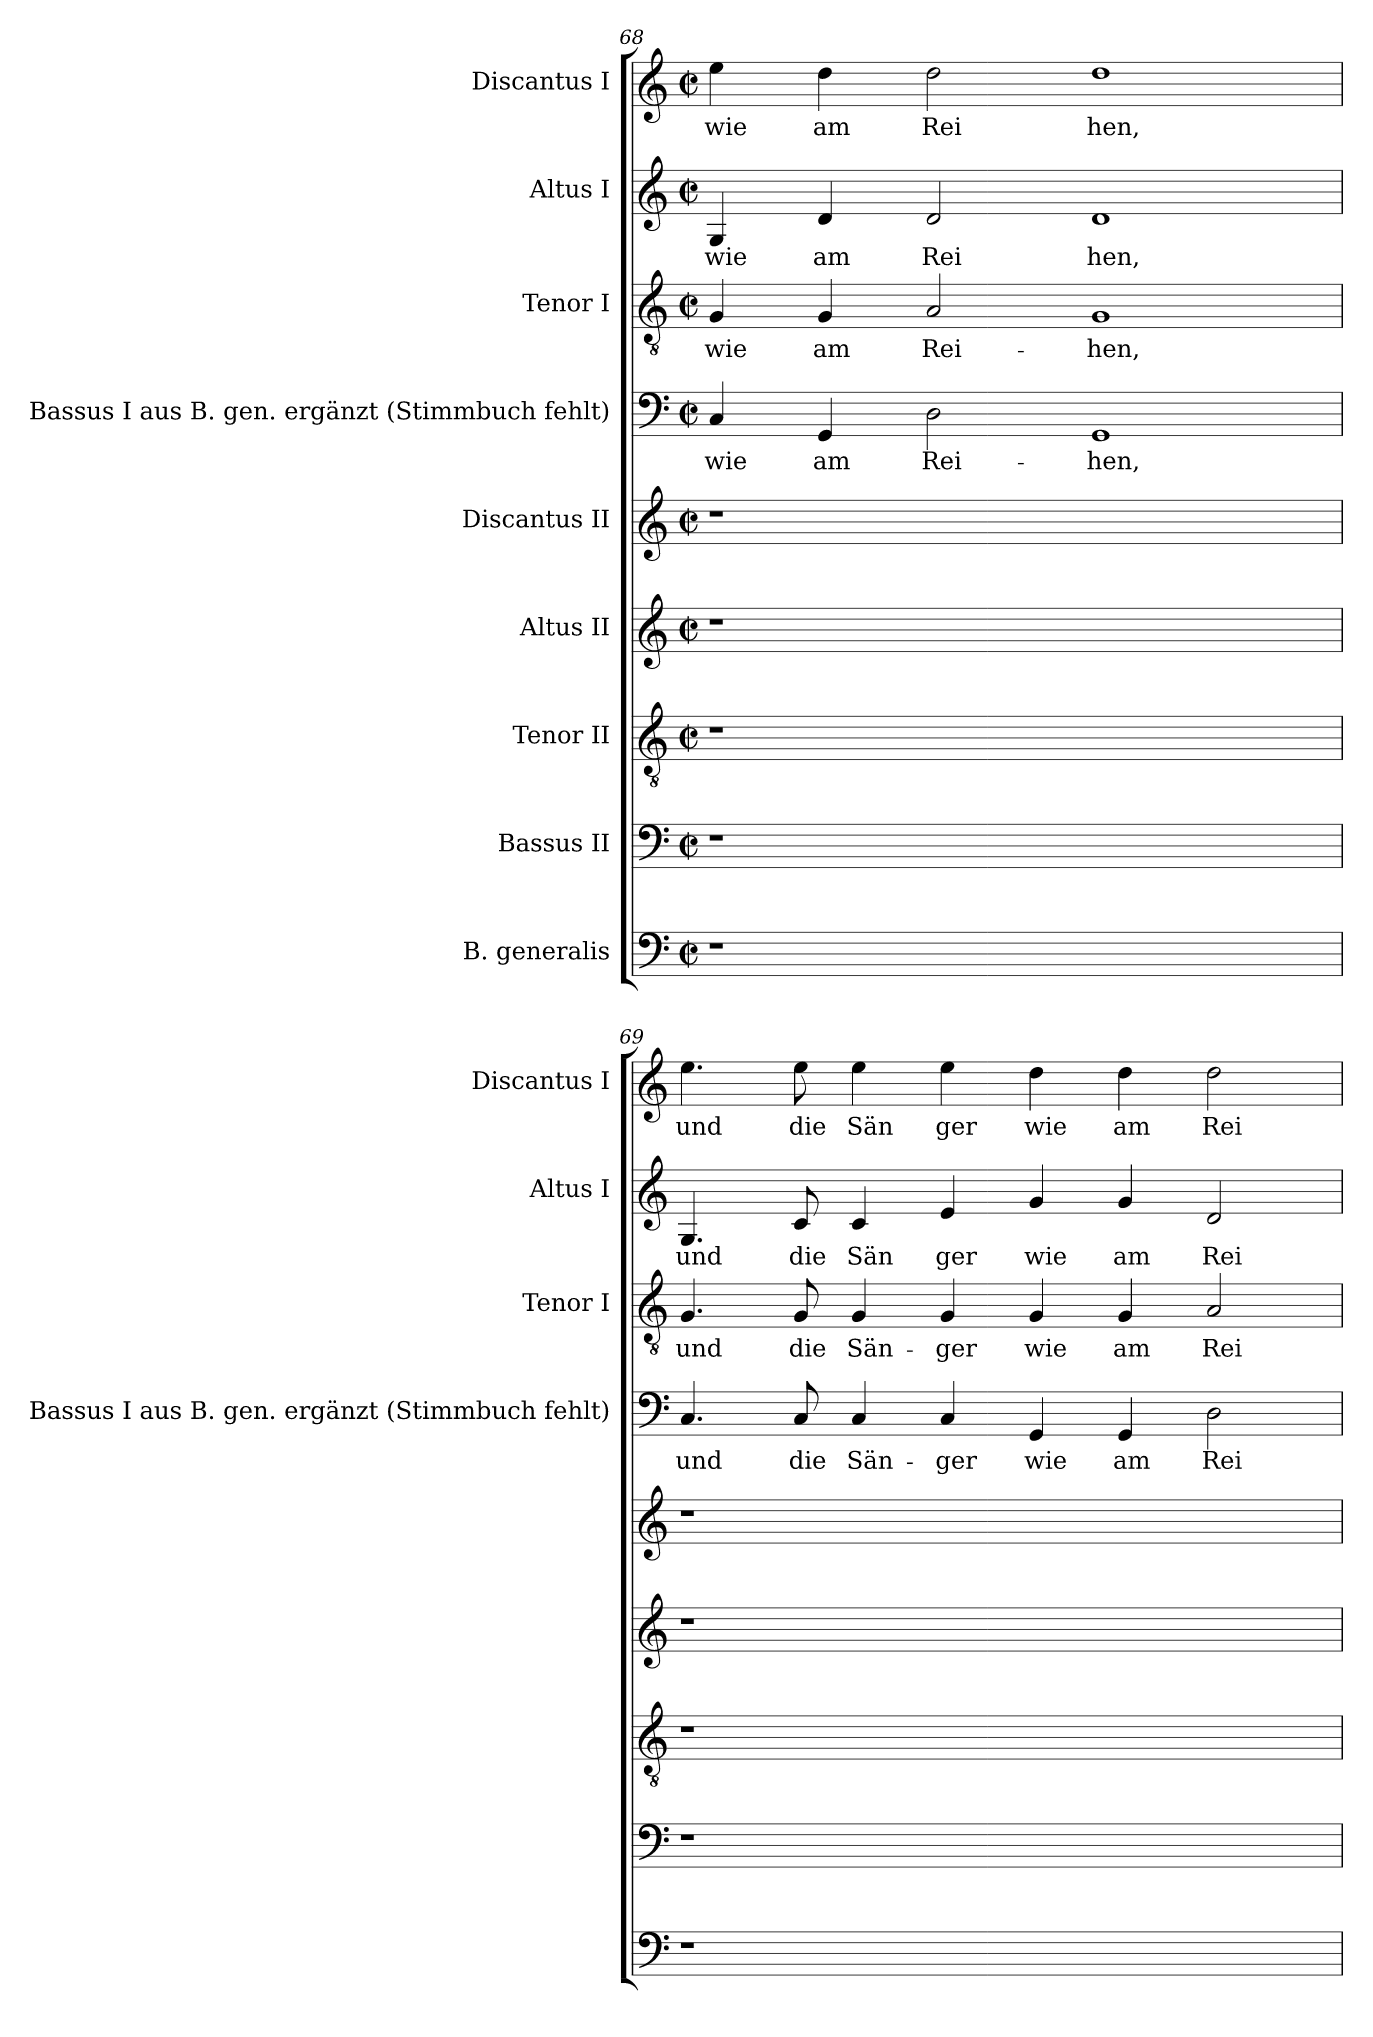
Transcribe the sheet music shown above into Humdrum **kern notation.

**kern	**kern	**kern	**kern	**kern	**kern	**text	**kern	**text	**kern	**text	**kern	**text
*part9	*part8	*part7	*part6	*part5	*part4	*part4	*part3	*part3	*part2	*part2	*part1	*part1
*staff9	*staff8	*staff7	*staff6	*staff5	*staff4	*staff4	*staff3	*staff3	*staff2	*staff2	*staff1	*staff1
*I"B. generalis	*I"Bassus II	*I"Tenor II	*I"Altus II	*I"Discantus II	*I"Bassus I aus B. gen. ergänzt  (Stimmbuch fehlt)	*	*I"Tenor I	*	*I"Altus I	*	*I"Discantus I	*
*	*	*	*	*	*I'Bassus I aus B. gen. ergänzt  (Stimmbuch fehlt)	*	*I'Tenor I	*	*I'Altus I	*	*I'Discantus I	*
*clefF4	*clefF4	*clefGv2	*clefG2	*clefG2	*clefF4	*	*clefGv2	*	*clefG2	*	*clefG2	*
*M2/2	*M2/2	*M2/2	*M2/2	*M2/2	*M2/2	*	*M2/2	*	*M2/2	*	*M2/2	*
*met(c|)	*met(c|)	*met(c|)	*met(c|)	*met(c|)	*met(c|)	*	*met(c|)	*	*met(c|)	*	*met(c|)	*
=68	=68	=68	=68	=68	=68	=68	=68	=68	=68	=68	=68	=68
!	!	!	!	!	!	!LO:LY:b:cj	!	!LO:LY:b:cj	!	!LO:LY:b:cj	!	!LO:LY:b:cj
1r	1r	1r	1r	1r	4C/	wie	4G/	wie	4G/	wie	4ee\	wie
!	!	!	!	!	!	!LO:LY:b:cj	!	!LO:LY:b:cj	!	!LO:LY:b:cj	!	!LO:LY:b:cj
.	.	.	.	.	4GG/	am	4G/	am	4d/	am	4dd\	am
!	!	!	!	!	!	!LO:LY:b:cj	!	!LO:LY:b:cj	!	!LO:LY:b:cj	!	!LO:LY:b:cj
.	.	.	.	.	2D\	Rei-	2A/	Rei-	2d/	Rei	2dd\	Rei
!	!	!	!	!	!	!LO:LY:b:cj	!	!LO:LY:b:cj	!	!LO:LY:b:cj	!	!LO:LY:b:cj
1ryy	1ryy	1ryy	1ryy	1ryy	1GG	-hen,	1G	-hen,	1d	hen,	1dd	hen,
=69	=69	=69	=69	=69	=69	=69	=69	=69	=69	=69	=69	=69
!	!	!	!	!	!	!LO:LY:b:cj	!	!LO:LY:b:cj	!	!LO:LY:b:cj	!	!LO:LY:b:cj
1r	1r	1r	1r	1r	4.C/	und	4.G/	und	4.G/	und	4.ee\	und
!	!	!	!	!	!	!LO:LY:b:cj	!	!LO:LY:b:cj	!	!LO:LY:b:cj	!	!LO:LY:b:cj
.	.	.	.	.	8C/	die	8G/	die	8c/	die	8ee\	die
!	!	!	!	!	!	!LO:LY:b:cj	!	!LO:LY:b:cj	!	!LO:LY:b:cj	!	!LO:LY:b:cj
.	.	.	.	.	4C/	Sän-	4G/	Sän-	4c/	Sän	4ee\	Sän
!	!	!	!	!	!	!LO:LY:b:cj	!	!LO:LY:b:cj	!	!LO:LY:b:cj	!	!LO:LY:b:cj
.	.	.	.	.	4C/	-ger	4G/	-ger	4e/	ger	4ee\	ger
!	!	!	!	!	!	!LO:LY:b:cj	!	!LO:LY:b:cj	!	!LO:LY:b:cj	!	!LO:LY:b:cj
1ryy	1ryy	1ryy	1ryy	1ryy	4GG/	wie	4G/	wie	4g/	wie	4dd\	wie
!	!	!	!	!	!	!LO:LY:b:cj	!	!LO:LY:b:cj	!	!LO:LY:b:cj	!	!LO:LY:b:cj
.	.	.	.	.	4GG/	am	4G/	am	4g/	am	4dd\	am
!	!	!	!	!	!	!LO:LY:b:cj	!	!LO:LY:b:cj	!	!LO:LY:b:cj	!	!LO:LY:b:cj
.	.	.	.	.	2D\	Rei-	2A/	Rei-	2d/	Rei	2dd\	Rei
=	=	=	=	=	=	=	=	=	=	=	=	=
*-	*-	*-	*-	*-	*-	*-	*-	*-	*-	*-	*-	*-
